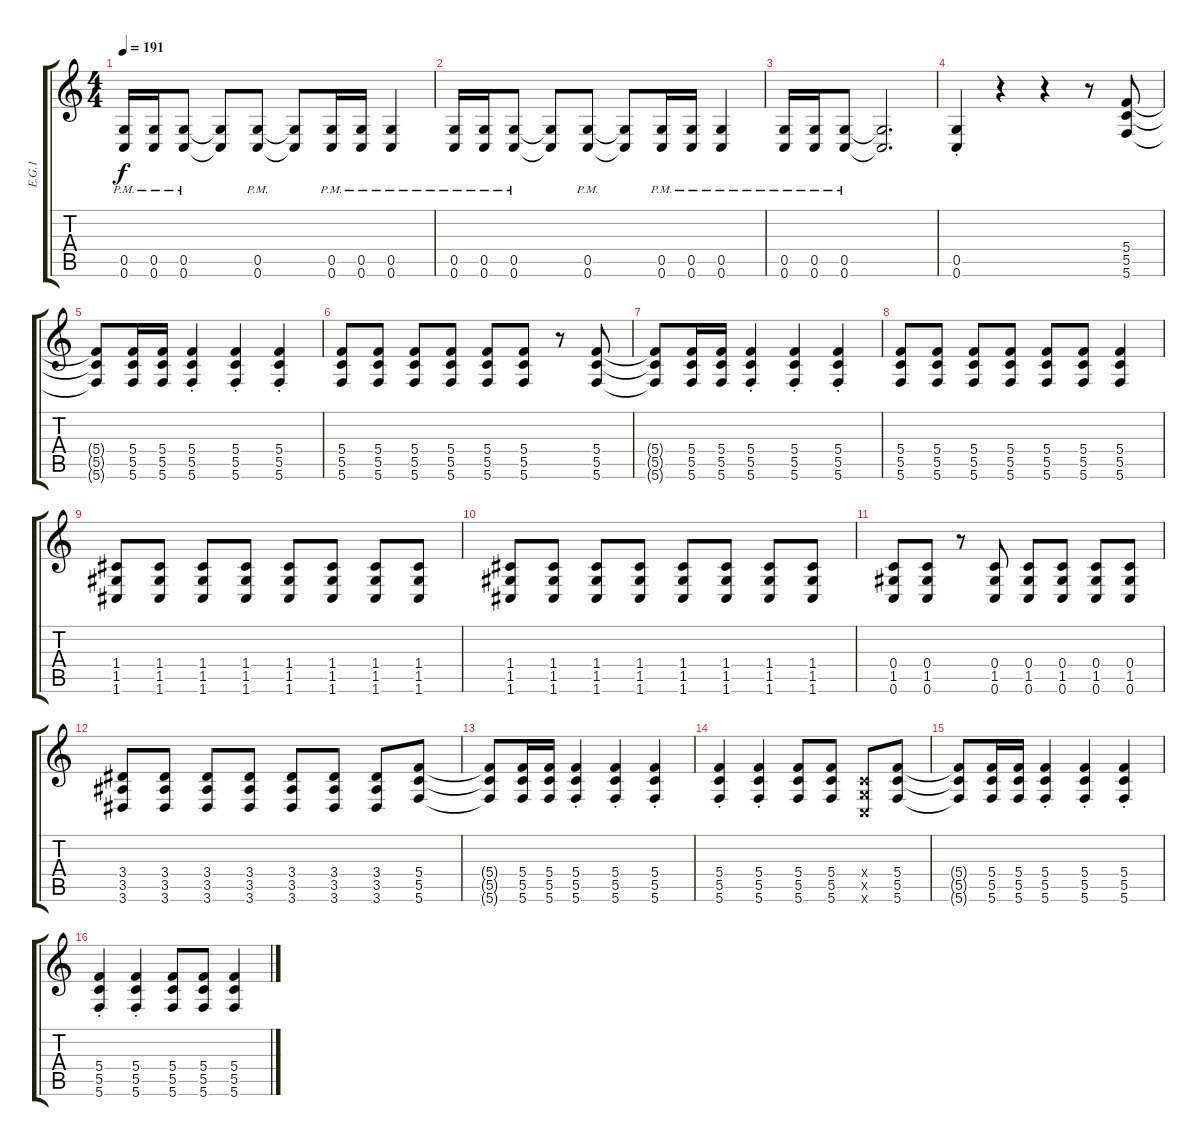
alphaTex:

\track ("E.G.1" "E.G.1") {instrument distortionguitar}
\staff {score tabs}
\tuning (D4 A3 F3 C3 G2 C2) {hide}
\ts (4 4)
\tempo 191
\clef g2
\ks c
(0.5{pm} 0.6{pm}).16{dy f} (0.5{pm} 0.6{pm}).16 (0.5{pm} 0.6{pm}).8 (0.5{t} 0.6{t}).8 (0.5{pm} 0.6{pm}).8 (0.5{t} 0.6{t}).8 (0.5{pm} 0.6{pm}).16 (0.5{pm} 0.6{pm}).16 (0.5{pm} 0.6{pm}).4 |
(0.5{pm} 0.6{pm}).16 (0.5{pm} 0.6{pm}).16 (0.5{pm} 0.6{pm}).8 (0.5{t} 0.6{t}).8 (0.5{pm} 0.6{pm}).8 (0.5{t} 0.6{t}).8 (0.5{pm} 0.6{pm}).16 (0.5{pm} 0.6{pm}).16 (0.5{pm} 0.6{pm}).4 |
(0.5{pm} 0.6{pm}).16 (0.5{pm} 0.6{pm}).16 (0.5{pm} 0.6{pm}).8 (0.5{t} 0.6{t}).2{d} |
(0.5{st} 0.6{st}).4 r.4 r.4 r.8 (5.4 5.5 5.6).8 |
(5.4{t} 5.5{t} 5.6{t}).8 (5.4 5.5 5.6).16 (5.4 5.5 5.6).16 (5.4{st} 5.5{st} 5.6{st}).4 (5.4{st} 5.5{st} 5.6{st}).4 (5.4{st} 5.5{st} 5.6{st}).4 |
(5.4 5.5 5.6).8 (5.4 5.5 5.6).8 (5.4 5.5 5.6).8 (5.4 5.5 5.6).8 (5.4 5.5 5.6).8 (5.4 5.5 5.6).8 r.8 (5.4 5.5 5.6).8 |
(5.4{t} 5.5{t} 5.6{t}).8 (5.4 5.5 5.6).16 (5.4 5.5 5.6).16 (5.4{st} 5.5{st} 5.6{st}).4 (5.4{st} 5.5{st} 5.6{st}).4 (5.4{st} 5.5{st} 5.6{st}).4 |
(5.4 5.5 5.6).8 (5.4 5.5 5.6).8 (5.4 5.5 5.6).8 (5.4 5.5 5.6).8 (5.4 5.5 5.6).8 (5.4 5.5 5.6).8 (5.4 5.5 5.6).4 |
(1.4 1.5 1.6).8 (1.4 1.5 1.6).8 (1.4 1.5 1.6).8 (1.4 1.5 1.6).8 (1.4 1.5 1.6).8 (1.4 1.5 1.6).8 (1.4 1.5 1.6).8 (1.4 1.5 1.6).8 |
(1.4 1.5 1.6).8 (1.4 1.5 1.6).8 (1.4 1.5 1.6).8 (1.4 1.5 1.6).8 (1.4 1.5 1.6).8 (1.4 1.5 1.6).8 (1.4 1.5 1.6).8 (1.4 1.5 1.6).8 |
(0.4 1.5 0.6).8 (0.4 1.5 0.6).8 r.8 (0.4 1.5 0.6).8 (0.4 1.5 0.6).8 (0.4 1.5 0.6).8 (0.4 1.5 0.6).8 (0.4 1.5 0.6).8 |
(3.4 3.5 3.6).8 (3.4 3.5 3.6).8 (3.4 3.5 3.6).8 (3.4 3.5 3.6).8 (3.4 3.5 3.6).8 (3.4 3.5 3.6).8 (3.4 3.5 3.6).8 (5.4 5.5 5.6).8 |
(5.4{t} 5.5{t} 5.6{t}).8 (5.4 5.5 5.6).16 (5.4 5.5 5.6).16 (5.4{st} 5.5{st} 5.6{st}).4 (5.4{st} 5.5{st} 5.6{st}).4 (5.4{st} 5.5{st} 5.6{st}).4 |
(5.4{st} 5.5{st} 5.6{st}).4 (5.4{st} 5.5{st} 5.6{st}).4 (5.4 5.5 5.6).8 (5.4 5.5 5.6).8 (0.4{x} 0.5{x} 0.6{x}).8 (5.4 5.5 5.6).8 |
(5.4{t} 5.5{t} 5.6{t}).8 (5.4 5.5 5.6).16 (5.4 5.5 5.6).16 (5.4{st} 5.5{st} 5.6{st}).4 (5.4{st} 5.5{st} 5.6{st}).4 (5.4{st} 5.5{st} 5.6{st}).4 |
(5.4{st} 5.5{st} 5.6{st}).4 (5.4{st} 5.5{st} 5.6{st}).4 (5.4 5.5 5.6).8 (5.4 5.5 5.6).8 (5.4 5.5 5.6).4
